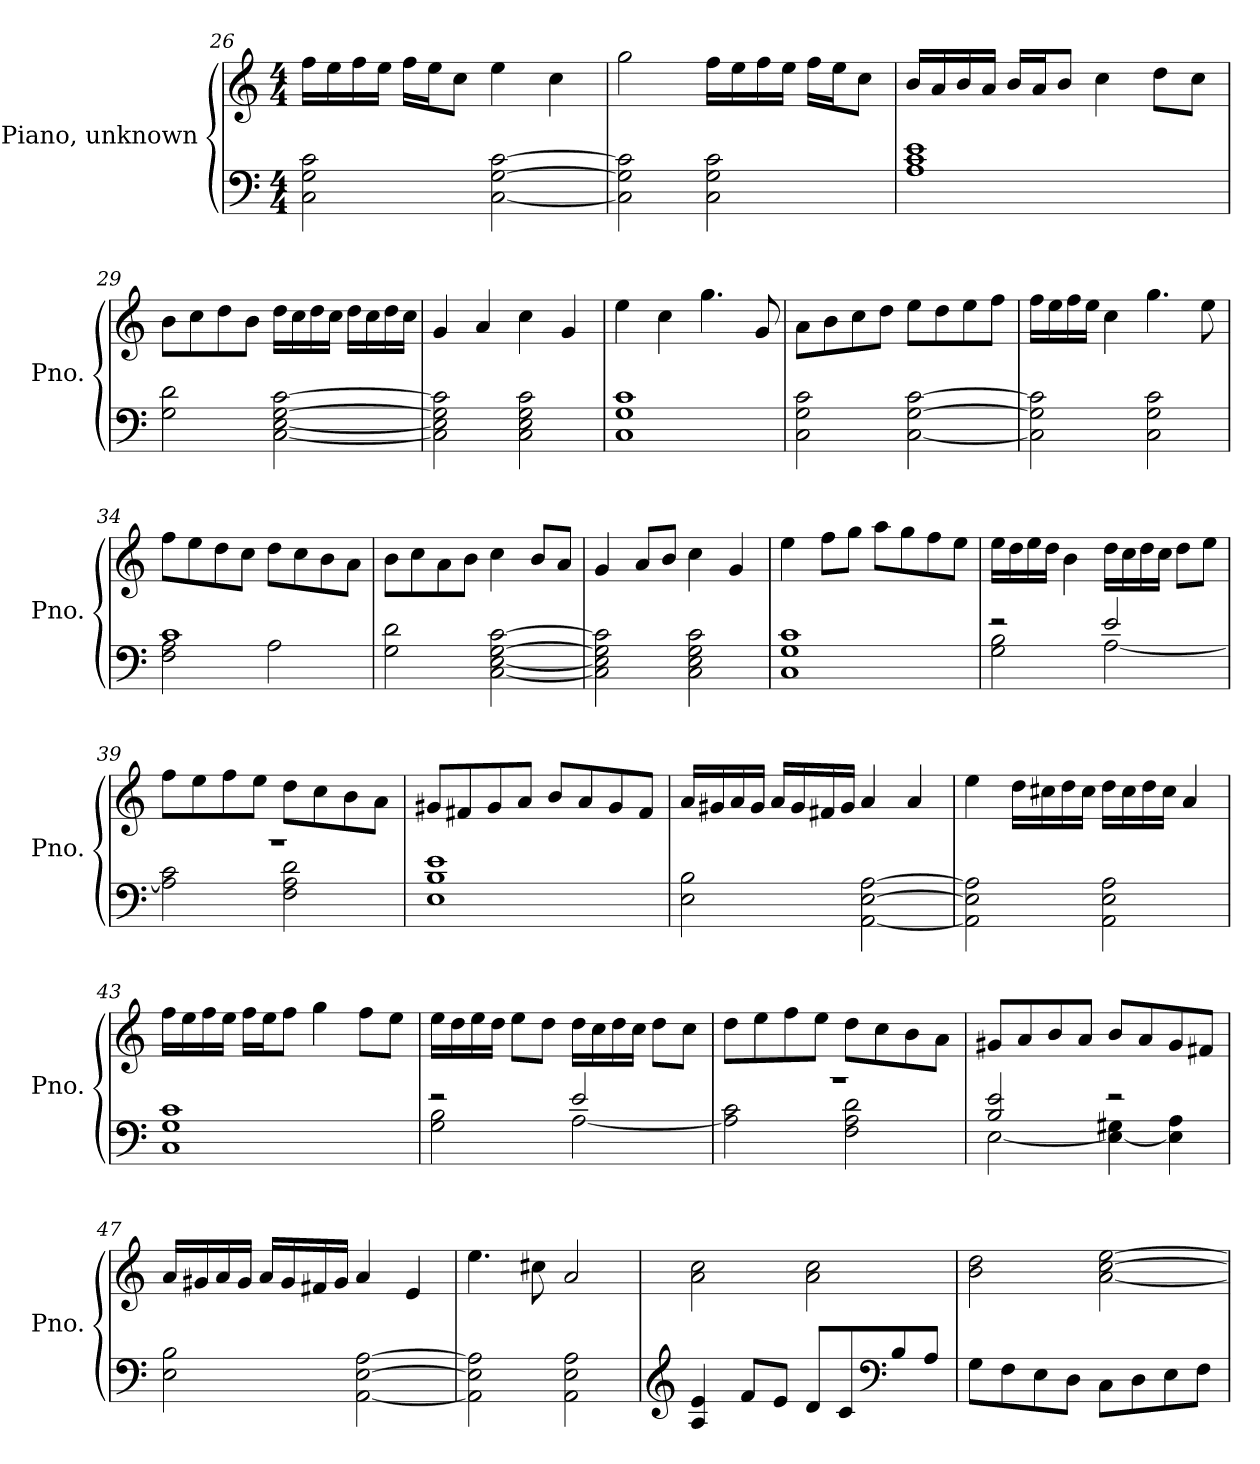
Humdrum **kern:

**kern	**kern
*part1	*part1
*staff2	*staff1
*I"Piano, unknown	*
*I'Pno.	*
*clefF4	*clefG2
*k[]	*k[]
*M4/4	*M4/4
=26	=26
2C\ 2G\ 2c\	16ff\LL
.	16ee\
.	16ff\
.	16ee\JJ
.	16ff\LL
.	16ee\J
.	8cc\J
[2C\ [2G\ [2c\	4ee\
.	4cc\
=27	=27
2C\] 2G\] 2c\]	2gg\
2C\ 2G\ 2c\	16ff\LL
.	16ee\
.	16ff\
.	16ee\JJ
.	16ff\LL
.	16ee\J
.	8cc\J
!!LO:PB:g=z
=28	=28
1A 1c 1e	16b/LL
.	16a/
.	16b/
.	16a/JJ
.	16b/LL
.	16a/J
.	8b/J
.	4cc\
.	8dd\L
.	8cc\J
=29	=29
2G\ 2d\	8b\L
.	8cc\
.	8dd\
.	8b\J
[2C\ [2E\ [2G\ [2c\	16dd\LL
.	16cc\
.	16dd\
.	16cc\JJ
.	16dd\LL
.	16cc\
.	16dd\
.	16cc\JJ
=30	=30
2C\] 2E\] 2G\] 2c\]	4g/
.	4a/
2C\ 2E\ 2G\ 2c\	4cc\
.	4g/
=31	=31
1C 1G 1c	4ee\
.	4cc\
.	4.gg\
.	8g/
=32	=32
2C\ 2G\ 2c\	8a\L
.	8b\
.	8cc\
.	8dd\J
[2C\ [2G\ [2c\	8ee\L
.	8dd\
.	8ee\
.	8ff\J
!!LO:LB:g=z
=33	=33
2C\] 2G\] 2c\]	16ff\LL
.	16ee\
.	16ff\
.	16ee\JJ
.	4cc\
2C\ 2G\ 2c\	4.gg\
.	8ee\
=34	=34
*^	*
1c	2F\ 2A\	8ff\L
.	.	8ee\
.	.	8dd\
.	.	8cc\J
.	2A\	8dd\L
.	.	8cc\
.	.	8b\
.	.	8a\J
*v	*v	*
=35	=35
2G\ 2d\	8b\L
.	8cc\
.	8a\
.	8b\J
[2C\ [2E\ [2G\ [2c\	4cc\
.	8b/L
.	8a/J
=36	=36
2C\] 2E\] 2G\] 2c\]	4g/
.	8a/L
.	8b/J
2C\ 2E\ 2G\ 2c\	4cc\
.	4g/
=37	=37
1C 1G 1c	4ee\
.	8ff\L
.	8gg\J
.	8aa\L
.	8gg\
.	8ff\
.	8ee\J
!!LO:LB:g=z
=38	=38
*^	*
2r	2G\ 2B\	16ee\LL
.	.	16dd\
.	.	16ee\
.	.	16dd\JJ
.	.	4b\
2e/	[2A\	16dd\LL
.	.	16cc\
.	.	16dd\
.	.	16cc\JJ
.	.	8dd\L
.	.	8ee\J
=39	=39	=39
1r	2A\] 2c\	8ff\L
.	.	8ee\
.	.	8ff\
.	.	8ee\J
.	2F\ 2A\ 2d\	8dd\L
.	.	8cc\
.	.	8b\
.	.	8a\J
*v	*v	*
=40	=40
1E 1B 1e	8g#X/L
.	8f#X/
.	8g#/
.	8a/J
.	8b/L
.	8a/
.	8g#/
.	8f#/J
=41	=41
2E\ 2B\	16a/LL
.	16g#X/
.	16a/
.	16g#/JJ
.	16a/LL
.	16g#/
.	16f#X/
.	16g#/JJ
[2AA\ [2E\ [2A\	4a/
.	4a/
!!LO:LB:g=z
=42	=42
2AA\] 2E\] 2A\]	4ee\
.	16dd\LL
.	16cc#X\
.	16dd\
.	16cc#\JJ
2AA\ 2E\ 2A\	16dd\LL
.	16cc#\
.	16dd\
.	16cc#\JJ
.	4a/
=43	=43
1C 1G 1c	16ff\LL
.	16ee\
.	16ff\
.	16ee\JJ
.	16ff\LL
.	16ee\J
.	8ff\J
.	4gg\
.	8ff\L
.	8ee\J
=44	=44
*^	*
2r	2G\ 2B\	16ee\LL
.	.	16dd\
.	.	16ee\
.	.	16dd\JJ
.	.	8ee\L
.	.	8dd\J
2e/	[2A\	16dd\LL
.	.	16cc\
.	.	16dd\
.	.	16cc\JJ
.	.	8dd\L
.	.	8cc\J
=45	=45	=45
1r	2A\] 2c\	8dd\L
.	.	8ee\
.	.	8ff\
.	.	8ee\J
.	2F\ 2A\ 2d\	8dd\L
.	.	8cc\
.	.	8b\
.	.	8a\J
!!LO:LB:g=z
=46	=46	=46
2B/ 2e/	[2E\	8g#X/L
.	.	8a/
.	.	8b/
.	.	8a/J
2r	4E\_ 4G#X\	8b/L
.	.	8a/
.	4E\] 4A\	8g#/
.	.	8f#X/J
*v	*v	*
=47	=47
2E\ 2B\	16a/LL
.	16g#X/
.	16a/
.	16g#/JJ
.	16a/LL
.	16g#/
.	16f#X/
.	16g#/JJ
[2AA\ [2E\ [2A\	4a/
.	4e/
=48	=48
2AA\] 2E\] 2A\]	4.ee\
.	8cc#X\
2AA\ 2E\ 2A\	2a/
=49	=49
*clefG2	*
4A/ 4e/	2a\ 2cc\
8f/L	.
8e/J	.
8d/L	2a\ 2cc\
8c/	.
*clefF4	*
8B/	.
8A/J	.
!!LO:LB:g=z
=50	=50
8G\L	2b\ 2dd\
8F\	.
8E\	.
8D\J	.
8C\L	[2a\ [2cc\ [2ee\
8D\	.
8E\	.
8F\J	.
=	=
*-	*-
